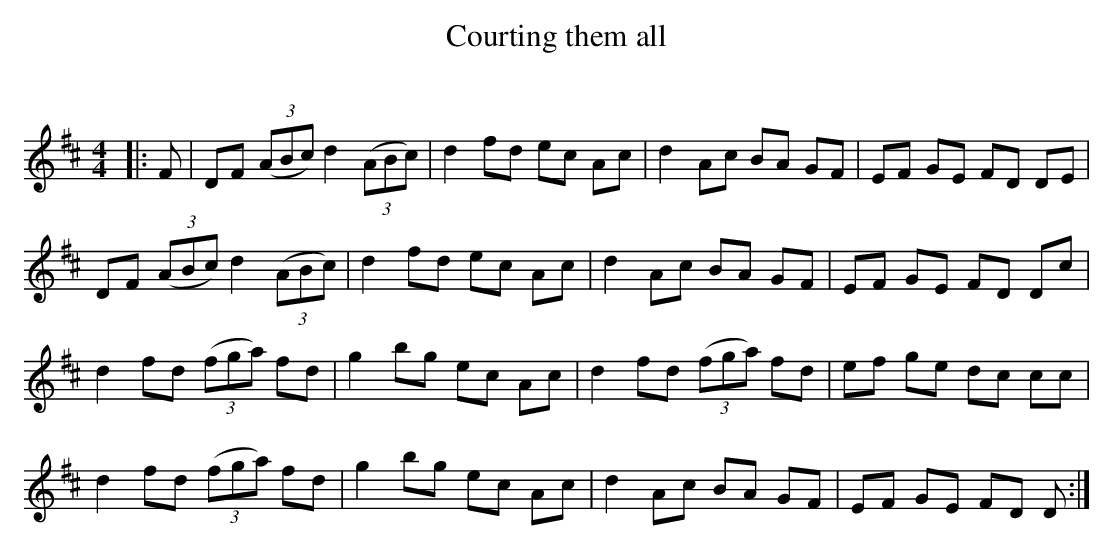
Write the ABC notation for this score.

X:1
T: Courting them all
C:
Q: 232
K:D
M:4/4
L:1/8
|:F|DF ((3ABc) d2 ((3ABc)|d2 fd ec Ac|d2 Ac BA GF|EF GE FD DE|
DF ((3ABc) d2 ((3ABc)|d2 fd ec Ac|d2 Ac BA GF|EF GE FD Dc|
d2 fd ((3fga) fd|g2 bg ec Ac|d2 fd ((3fga) fd|ef ge dc cc|
d2 fd ((3fga) fd|g2 bg ec Ac|d2 Ac BA GF|EF GE FD D:|
